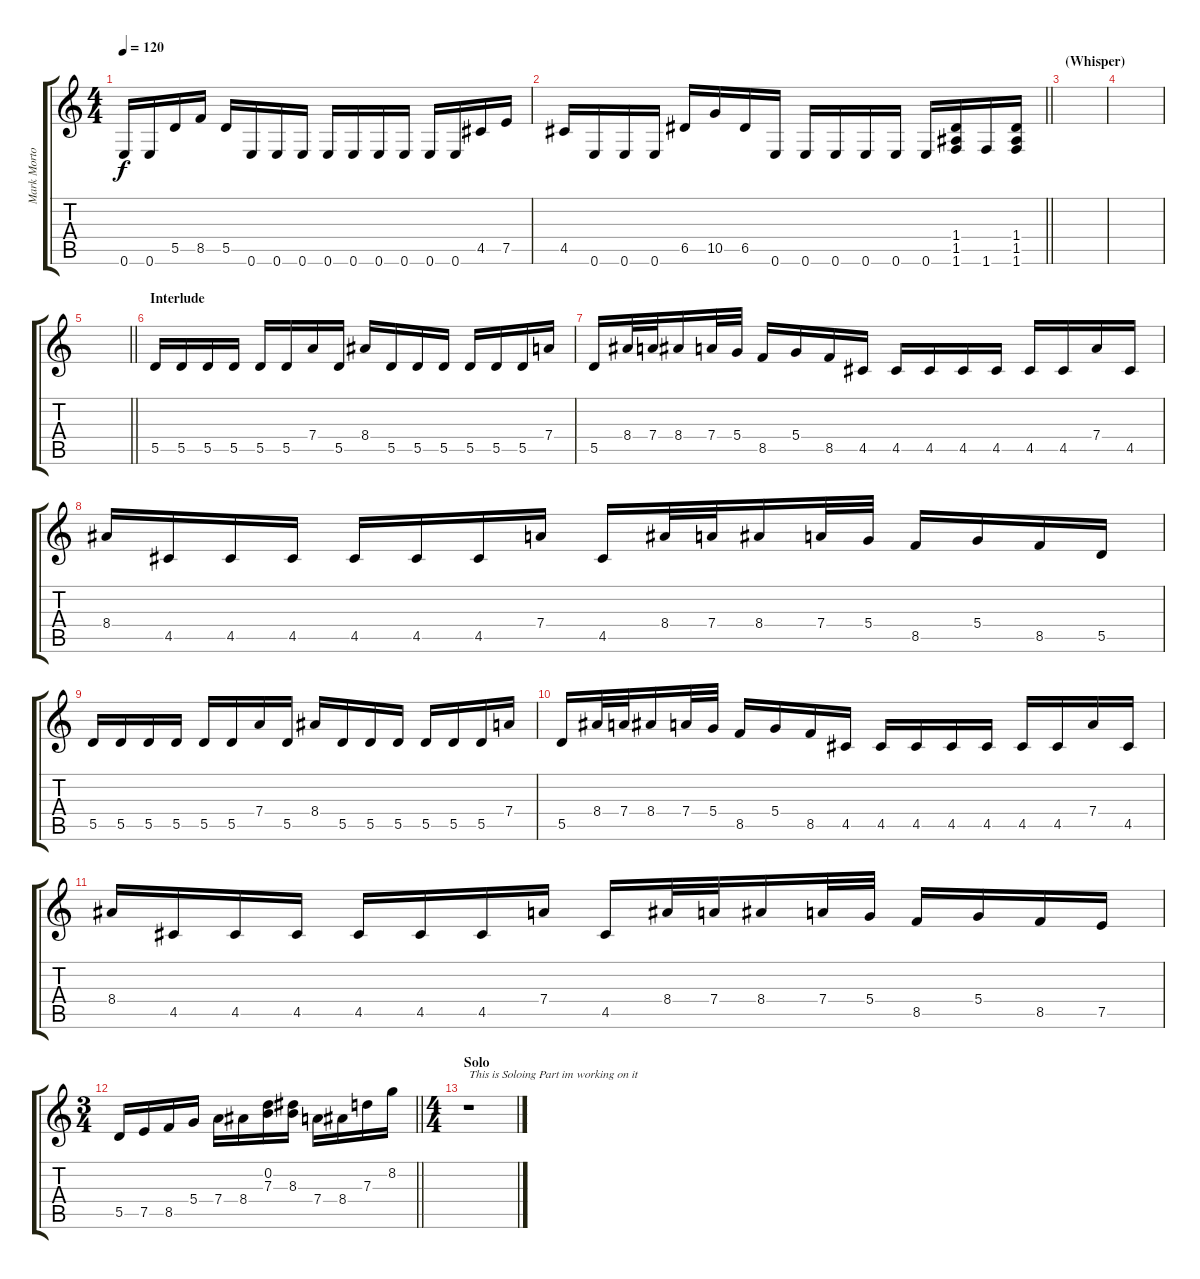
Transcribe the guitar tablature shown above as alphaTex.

\track ("Mark Morton" "Mark Morto") {instrument distortionguitar}
\staff {score tabs}
\tuning (E4 B3 G3 D3 A2 E2) {hide}
\ts (4 4)
\tempo 120
\clef g2
\ks c
0.6.16{dy f} 0.6.16 5.5.16 8.5.16 5.5.16 0.6.16 0.6.16 0.6.16 0.6.16 0.6.16 0.6.16 0.6.16 0.6.16 0.6.16 4.5.16 7.5.16 |
\barLineRight lightlight
4.5.16 0.6.16 0.6.16 0.6.16 6.5.16 10.5.16 6.5.16 0.6.16 0.6.16 0.6.16 0.6.16 0.6.16 0.6.16 (1.4 1.5 1.6).16 1.6.16 (1.4 1.5 1.6).16 |
\section ("" "(Whisper)")
|
|
\barLineRight lightlight
|
\section ("" "Interlude")
5.5.16 5.5.16 5.5.16 5.5.16 5.5.16 5.5.16 7.4.16 5.5.16 8.4.16 5.5.16 5.5.16 5.5.16 5.5.16 5.5.16 5.5.16 7.4.16 |
5.5.16 8.4.32 7.4.32 8.4.16 7.4.32 5.4.32 8.5.16 5.4.16 8.5.16 4.5.16 4.5.16 4.5.16 4.5.16 4.5.16 4.5.16 4.5.16 7.4.16 4.5.16 |
8.4.16 4.5.16 4.5.16 4.5.16 4.5.16 4.5.16 4.5.16 7.4.16 4.5.16 8.4.32 7.4.32 8.4.16 7.4.32 5.4.32 8.5.16 5.4.16 8.5.16 5.5.16 |
5.5.16 5.5.16 5.5.16 5.5.16 5.5.16 5.5.16 7.4.16 5.5.16 8.4.16 5.5.16 5.5.16 5.5.16 5.5.16 5.5.16 5.5.16 7.4.16 |
5.5.16 8.4.32 7.4.32 8.4.16 7.4.32 5.4.32 8.5.16 5.4.16 8.5.16 4.5.16 4.5.16 4.5.16 4.5.16 4.5.16 4.5.16 4.5.16 7.4.16 4.5.16 |
8.4.16 4.5.16 4.5.16 4.5.16 4.5.16 4.5.16 4.5.16 7.4.16 4.5.16 8.4.32 7.4.32 8.4.16 7.4.32 5.4.32 8.5.16 5.4.16 8.5.16 7.5.16 |
\ts (3 4)
\barLineRight lightlight
5.5.16 7.5.16 8.5.16 5.4.16 7.4.16 8.4.16 (0.2 7.3).16 (0.2{t} 8.3).16 7.4.16 8.4.16 7.3.16 8.2.16 |
\ts (4 4)
\section ("" "Solo")
r.1{txt "This is Soloing Part im working on it"}
